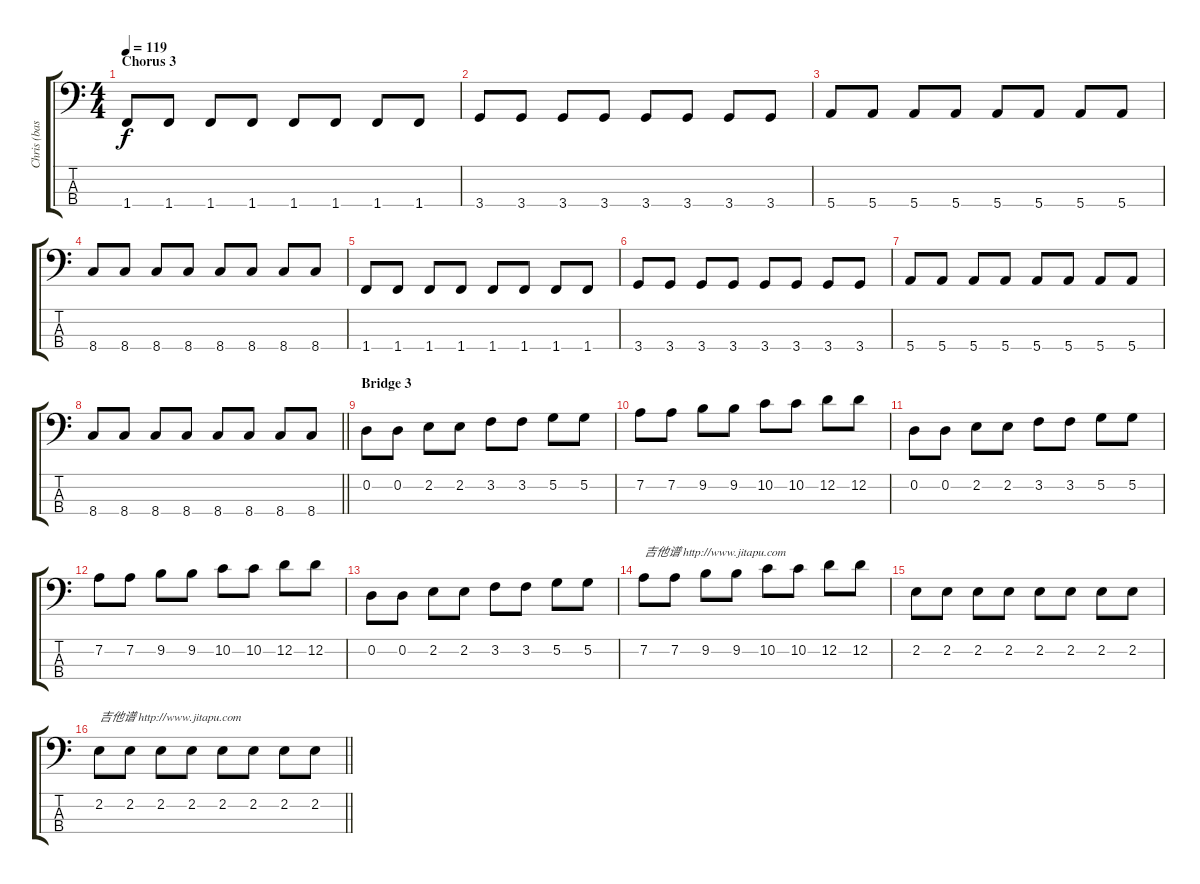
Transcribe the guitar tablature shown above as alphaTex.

\track ("Chris (bass OD)" "Chris (bas") {instrument overdrivenguitar}
\staff {score tabs}
\tuning (G2 D2 A1 E1) {hide}
\ts (4 4)
\section ("" "Chorus 3")
\tempo 119
\clef f4
\ks c
1.4.8{dy f} 1.4.8 1.4.8 1.4.8 1.4.8 1.4.8 1.4.8 1.4.8 |
3.4.8 3.4.8 3.4.8 3.4.8 3.4.8 3.4.8 3.4.8 3.4.8 |
5.4.8 5.4.8 5.4.8 5.4.8 5.4.8 5.4.8 5.4.8 5.4.8 |
8.4.8 8.4.8 8.4.8 8.4.8 8.4.8 8.4.8 8.4.8 8.4.8 |
1.4.8 1.4.8 1.4.8 1.4.8 1.4.8 1.4.8 1.4.8 1.4.8 |
3.4.8 3.4.8 3.4.8 3.4.8 3.4.8 3.4.8 3.4.8 3.4.8 |
5.4.8 5.4.8 5.4.8 5.4.8 5.4.8 5.4.8 5.4.8 5.4.8 |
\barLineRight lightlight
8.4.8 8.4.8 8.4.8 8.4.8 8.4.8 8.4.8 8.4.8 8.4.8 |
\section ("" "Bridge 3")
0.2.8 0.2.8 2.2.8 2.2.8 3.2.8 3.2.8 5.2.8 5.2.8 |
7.2.8 7.2.8 9.2.8 9.2.8 10.2.8 10.2.8 12.2.8 12.2.8 |
0.2.8 0.2.8 2.2.8 2.2.8 3.2.8 3.2.8 5.2.8 5.2.8 |
7.2.8 7.2.8 9.2.8 9.2.8 10.2.8 10.2.8 12.2.8 12.2.8 |
0.2.8 0.2.8 2.2.8 2.2.8 3.2.8 3.2.8 5.2.8 5.2.8 |
7.2.8{txt "吉他谱 http://www.jitapu.com"} 7.2.8 9.2.8 9.2.8 10.2.8 10.2.8 12.2.8 12.2.8 |
2.2.8 2.2.8 2.2.8 2.2.8 2.2.8 2.2.8 2.2.8 2.2.8 |
\barLineRight lightlight
2.2.8{txt "吉他谱 http://www.jitapu.com"} 2.2.8 2.2.8 2.2.8 2.2.8 2.2.8 2.2.8 2.2.8
